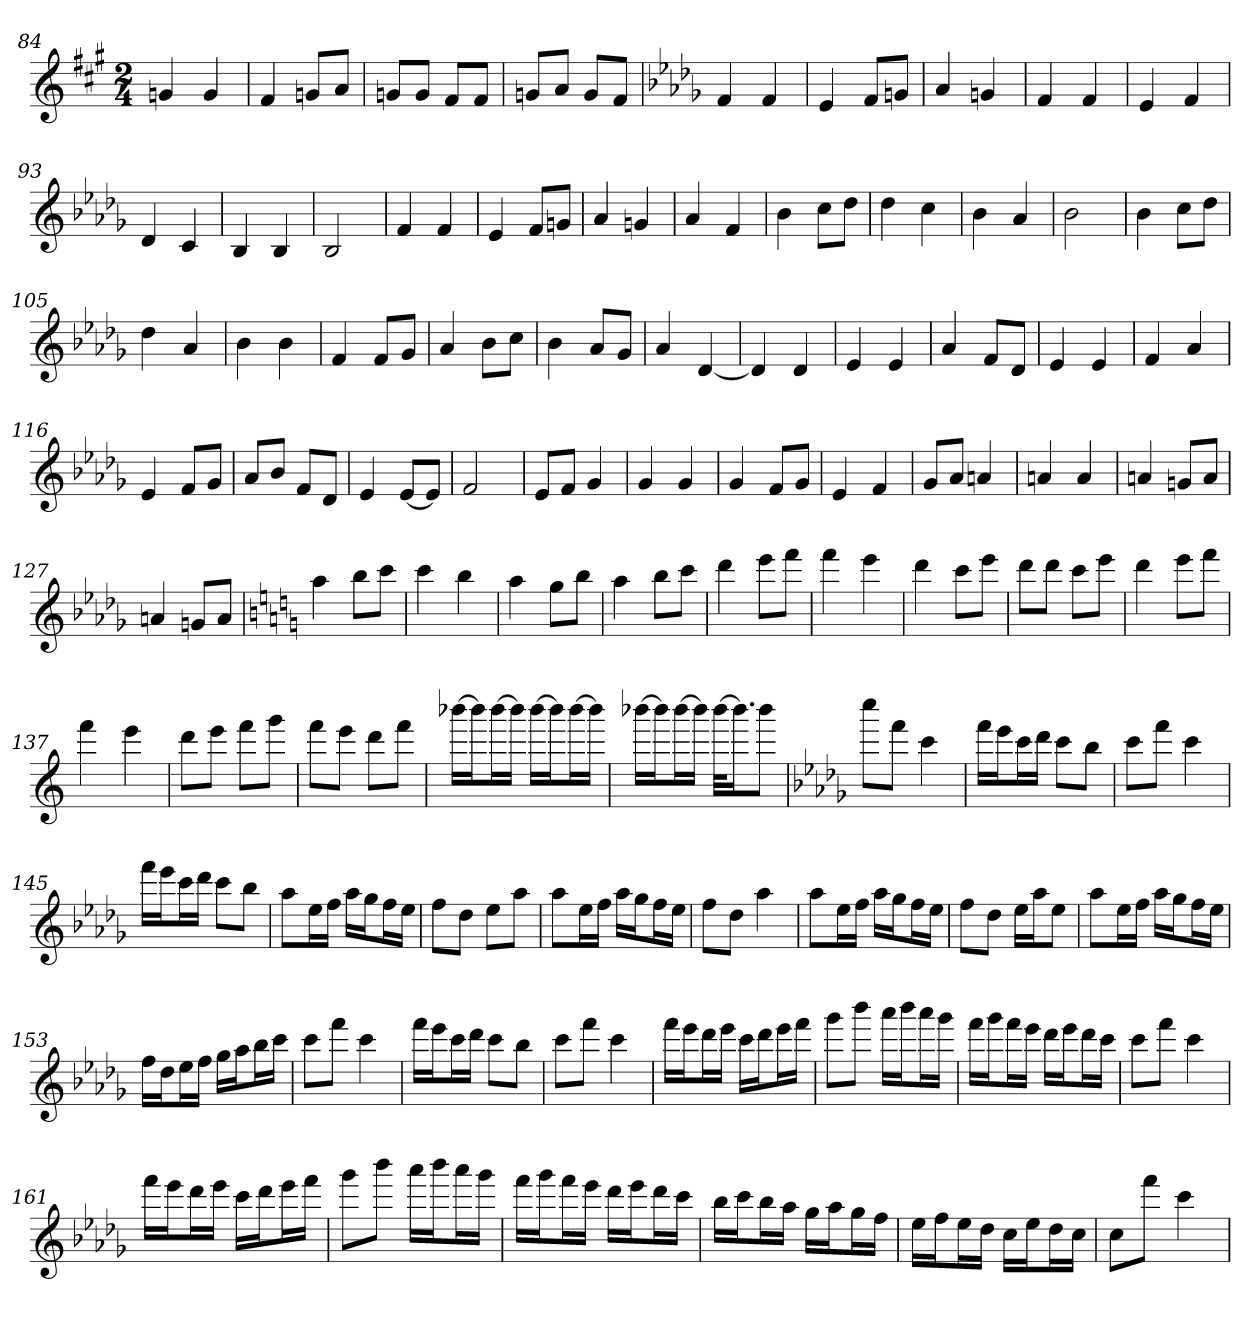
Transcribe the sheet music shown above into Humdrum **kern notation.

**kern
*part1
*staff1
*clefG2
*k[f#c#g#]
*A:
*M2/4
=84
4gn
4g
=85
4f#
8gn/L
8a/J
=86
8gn/L
8g/J
8f#/L
8f#/J
=87
8gn/L
8a/J
8g/L
8f#/J
=88
*k[b-e-a-d-g-]
*D-:
4f
4f
=89
4e-
8f/L
8gn/J
=90
4a-
4gn
=91
4f
4f
=92
4e-
4f
=93
4d-
4c
=94
4B-
4B-
=95
2B-
=96
4f
4f
=97
4e-
8f/L
8gn/J
=98
4a-
4gn
=99
4a-
4f
=100
4b-
8cc\L
8dd-\J
=101
4dd-
4cc
=102
4b-
4a-
=103
2b-
=104
4b-
8cc\L
8dd-\J
=105
4dd-
4a-
=106
4b-
4b-
=107
4f
8f/L
8g-/J
=108
4a-
8b-\L
8cc\J
=109
4b-
8a-/L
8g-/J
=110
4a-
[4d-
=111
4d-]
4d-
=112
4e-
4e-
=113
4a-
8f/L
8d-/J
=114
4e-
4e-
=115
4f
4a-
=116
4e-
8f/L
8g-/J
=117
8a-/L
8b-/J
8f/L
8d-/J
=118
4e-
[8e-/L
8e-/J]
=119
2f
=120
8e-/L
8f/J
4g-
=121
4g-
4g-
=122
4g-
8f/L
8g-/J
=123
4e-
4f
=124
8g-/L
8a-/J
4an
=125
4an
4a
=126
4an
8gn/L
8a/J
=127
4an
8gn/L
8a/J
=128
*k[]
*C:
4aa
8bb\L
8ccc\J
=129
4ccc
4bb
=130
4aa
8gg\L
8bb\J
=131
4aa
8bb\L
8ccc\J
=132
4ddd
8eee\L
8fff\J
=133
4fff
4eee
=134
4ddd
8ccc\L
8eee\J
=135
8ddd\L
8ddd\J
8ccc\L
8eee\J
=136
4ddd
8eee\L
8fff\J
=137
4fff
4eee
=138
8ddd\L
8eee\J
8fff\L
8ggg\J
=139
8fff\L
8eee\J
8ddd\L
8fff\J
=140
[16bbb-X\LL
16bbb-\J]
[16bbb-\L
16bbb-\JJ]
[16bbb-\LL
16bbb-\J]
[16bbb-\L
16bbb-\JJ]
=141
[16bbb-X\LL
16bbb-\J]
[16bbb-\L
16bbb-\JJ]
[32bbb-\KLL
16.bbb-\J]
8bbb-\J
=142
*k[b-e-a-d-g-]
*D-:
8cccc\L
8fff\J
4ccc
=143
16fff\LL
16eee-\J
16ccc\L
16ddd-\JJ
8ccc\L
8bb-\J
=144
8ccc\L
8fff\J
4ccc
=145
16fff\LL
16eee-\J
16ccc\L
16ddd-\JJ
8ccc\L
8bb-\J
=146
8aa-\L
16ee-\L
16ff\JJ
16aa-\LL
16gg-\J
16ff\L
16ee-\JJ
=147
8ff\L
8dd-\J
8ee-\L
8aa-\J
=148
8aa-\L
16ee-\L
16ff\JJ
16aa-\LL
16gg-\J
16ff\L
16ee-\JJ
=149
8ff\L
8dd-\J
4aa-
=150
8aa-\L
16ee-\L
16ff\JJ
16aa-\LL
16gg-\J
16ff\L
16ee-\JJ
=151
8ff\L
8dd-\J
16ee-\LL
16aa-\J
8ee-\J
=152
8aa-\L
16ee-\L
16ff\JJ
16aa-\LL
16gg-\J
16ff\L
16ee-\JJ
=153
16ff\LL
16dd-\J
16ee-\L
16ff\JJ
16gg-\LL
16aa-\J
16bb-\L
16ccc\JJ
=154
8ccc\L
8fff\J
4ccc
=155
16fff\LL
16eee-\J
16ccc\L
16ddd-\JJ
8ccc\L
8bb-\J
=156
8ccc\L
8fff\J
4ccc
=157
16fff\LL
16eee-\J
16ddd-\L
16eee-\JJ
16ccc\LL
16ddd-\J
16eee-\L
16fff\JJ
=158
8ggg-\L
8bbb-\J
16aaa-\LL
16bbb-\J
16aaa-\L
16ggg-\JJ
=159
16fff\LL
16ggg-\J
16fff\L
16eee-\JJ
16ddd-\LL
16eee-\J
16ddd-\L
16ccc\JJ
=160
8ccc\L
8fff\J
4ccc
=161
16fff\LL
16eee-\J
16ddd-\L
16eee-\JJ
16ccc\LL
16ddd-\J
16eee-\L
16fff\JJ
=162
8ggg-\L
8bbb-\J
16aaa-\LL
16bbb-\J
16aaa-\L
16ggg-\JJ
=163
16fff\LL
16ggg-\J
16fff\L
16eee-\JJ
16ddd-\LL
16eee-\J
16ddd-\L
16ccc\JJ
=164
16bb-\LL
16ccc\J
16bb-\L
16aa-\JJ
16gg-\LL
16aa-\J
16gg-\L
16ff\JJ
=165
16ee-\LL
16ff\J
16ee-\L
16dd-\JJ
16cc\LL
16ee-\J
16dd-\L
16cc\JJ
=166
8cc\L
8fff\J
4ccc
=
*-
